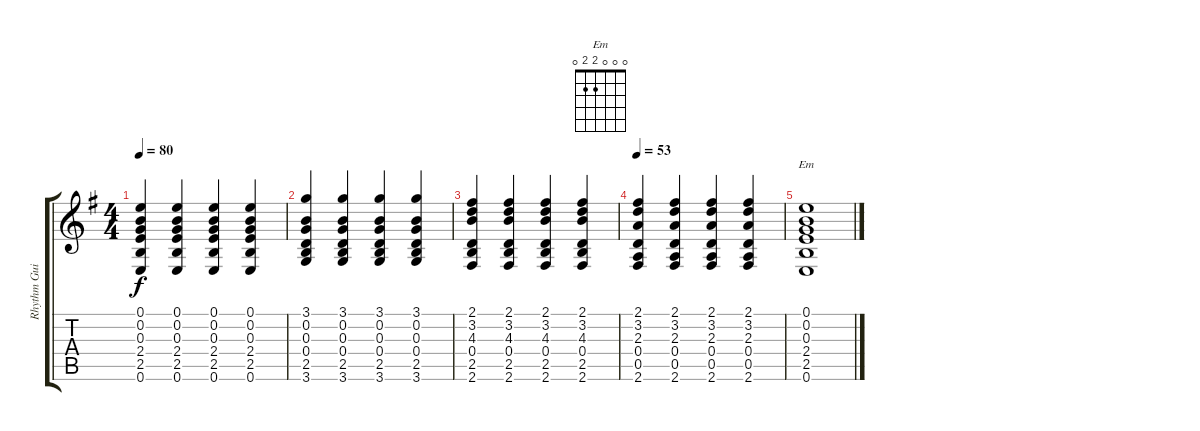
\track ("Rhythm Guitar" "Rhythm Gui") {instrument acousticguitarsteel}
\staff {score tabs}
\tuning (E4 B3 G3 D3 A2 E2) {hide}
\chord ("Em" 0 0 0 2 2 0)
\ts (4 4)
\tempo 80
\clef g2
\ks eminor
(0.1 0.2 0.3 2.4 2.5 0.6).4{dy f} (0.1 0.2 0.3 2.4 2.5 0.6).4 (0.1 0.2 0.3 2.4 2.5 0.6).4 (0.1 0.2 0.3 2.4 2.5 0.6).4 |
(3.1 0.2 0.3 0.4 2.5 3.6).4 (3.1 0.2 0.3 0.4 2.5 3.6).4 (3.1 0.2 0.3 0.4 2.5 3.6).4 (3.1 0.2 0.3 0.4 2.5 3.6).4 |
(2.1 3.2 4.3 0.4 2.5 2.6).4 (2.1 3.2 4.3 0.4 2.5 2.6).4 (2.1 3.2 4.3 0.4 2.5 2.6).4 (2.1 3.2 4.3 0.4 2.5 2.6).4 |
\tempo 53
(2.1 3.2 2.3 0.4 0.5 2.6).4 (2.1 3.2 2.3 0.4 0.5 2.6).4 (2.1 3.2 2.3 0.4 0.5 2.6).4 (2.1 3.2 2.3 0.4 0.5 2.6).4 |
(0.1 0.2 0.3 2.4 2.5 0.6).1{ch "Em"}
